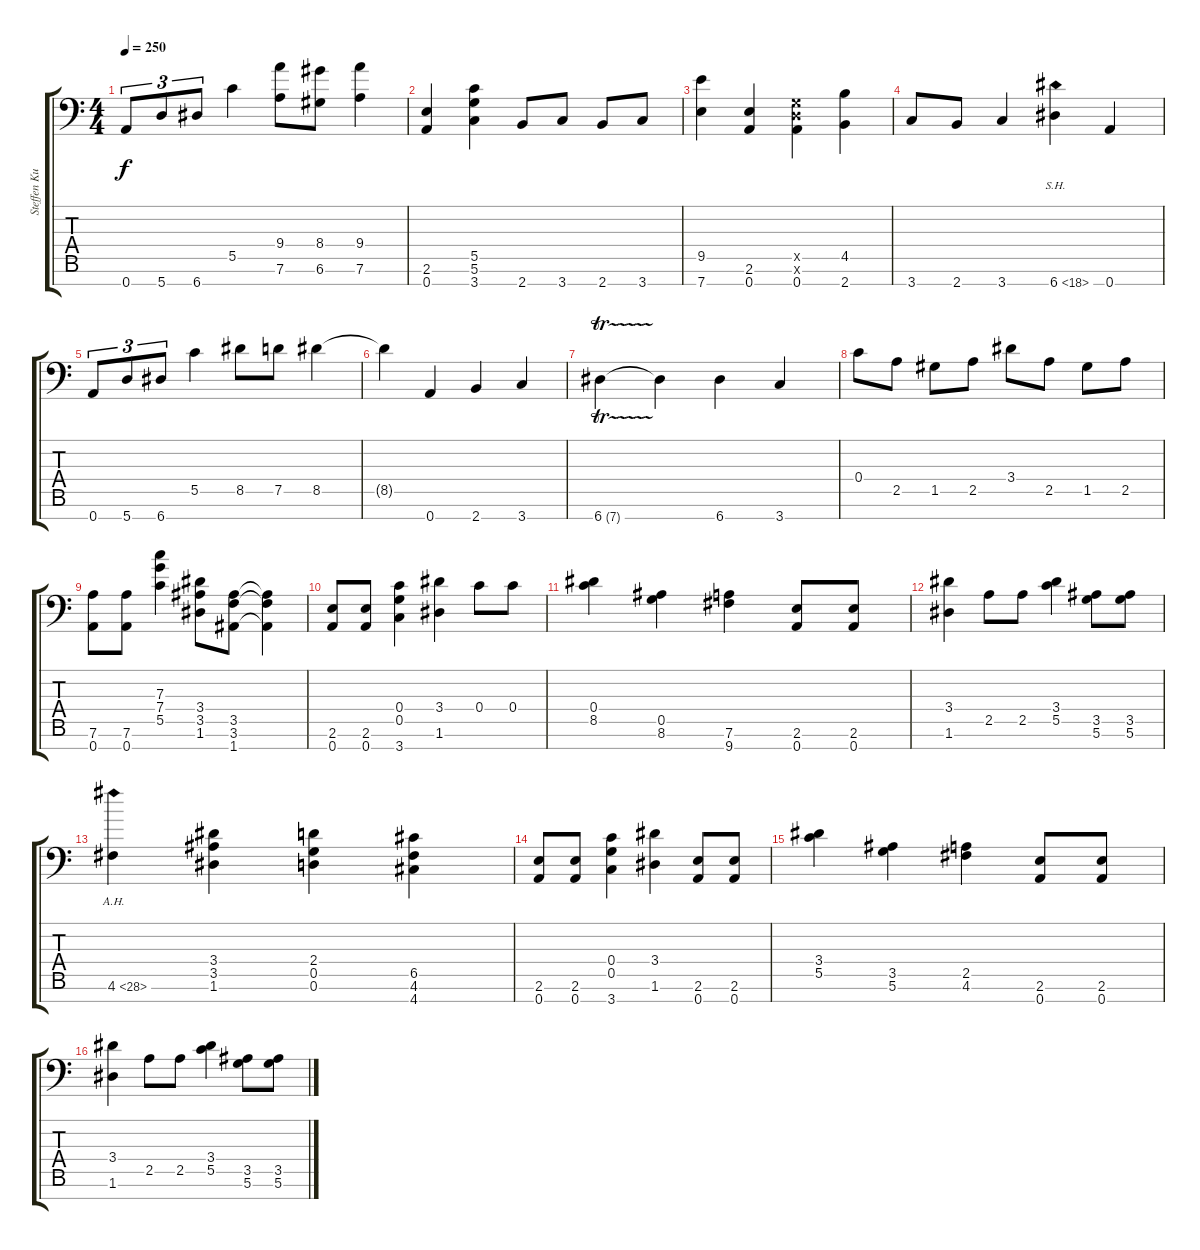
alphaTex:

\track ("Steffen Kummerer" "Steffen Ku") {instrument distortionguitar}
\staff {score tabs}
\tuning (D4 A3 F3 C3 G2 D2 A1) {hide}
\ts (4 4)
\tempo 250
\clef f4
\ks c
0.7.8{tu (3 2) dy f} 5.7.8{tu (3 2)} 6.7.8{tu (3 2)} 5.5.4 (9.4 7.6).8 (8.4 6.6).8 (9.4 7.6).4 |
(2.6 0.7).4 (5.5 5.6 3.7).4 2.7.8 3.7.8 2.7.8 3.7.8 |
(9.5 7.7).4 (2.6 0.7).4 (0.5{x} 0.6{x} 0.7).4 (4.5 2.7).4 |
3.7.8 2.7.8 3.7.4 6.7{sh 12}.4 0.7.4 |
0.7.8{tu (3 2)} 5.7.8{tu (3 2)} 6.7.8{tu (3 2)} 5.5.4 8.5.8 7.5.8 8.5.4 |
8.5{t}.4 0.7.4 2.7.4 3.7.4 |
6.7{tr (7 16)}.4 6.7{t}.4 6.7.4 3.7.4 |
0.4.8 2.5.8 1.5.8 2.5.8 3.4.8 2.5.8 1.5.8 2.5.8 |
(7.6 0.7).8 (7.6 0.7).8 (7.3 7.4 5.5).4 (3.4 3.5 1.6).8 (3.5 3.6 1.7).8 (3.5{t} 3.6{t} 1.7{t}).4 |
(2.6 0.7).8 (2.6 0.7).8 (0.4 0.5 3.7).4 (3.4 1.6).4 0.4.8 0.4.8 |
(0.4 8.5).4 (0.5 8.6).4 (7.6 9.7).4 (2.6 0.7).8 (2.6 0.7).8 |
(3.4 1.6).4 2.5.8 2.5.8 (3.4 5.5).4 (3.5 5.6).8 (3.5 5.6).8 |
4.6{ah 24}.4 (3.4 3.5 1.6).4 (2.4 0.5 0.6).4 (6.5 4.6 4.7).4 |
(2.6 0.7).8 (2.6 0.7).8 (0.4 0.5 3.7).4 (3.4 1.6).4 (2.6 0.7).8 (2.6 0.7).8 |
(3.4 5.5).4 (3.5 5.6).4 (2.5 4.6).4 (2.6 0.7).8 (2.6 0.7).8 |
(3.4 1.6).4 2.5.8 2.5.8 (3.4 5.5).4 (3.5 5.6).8 (3.5 5.6).8
